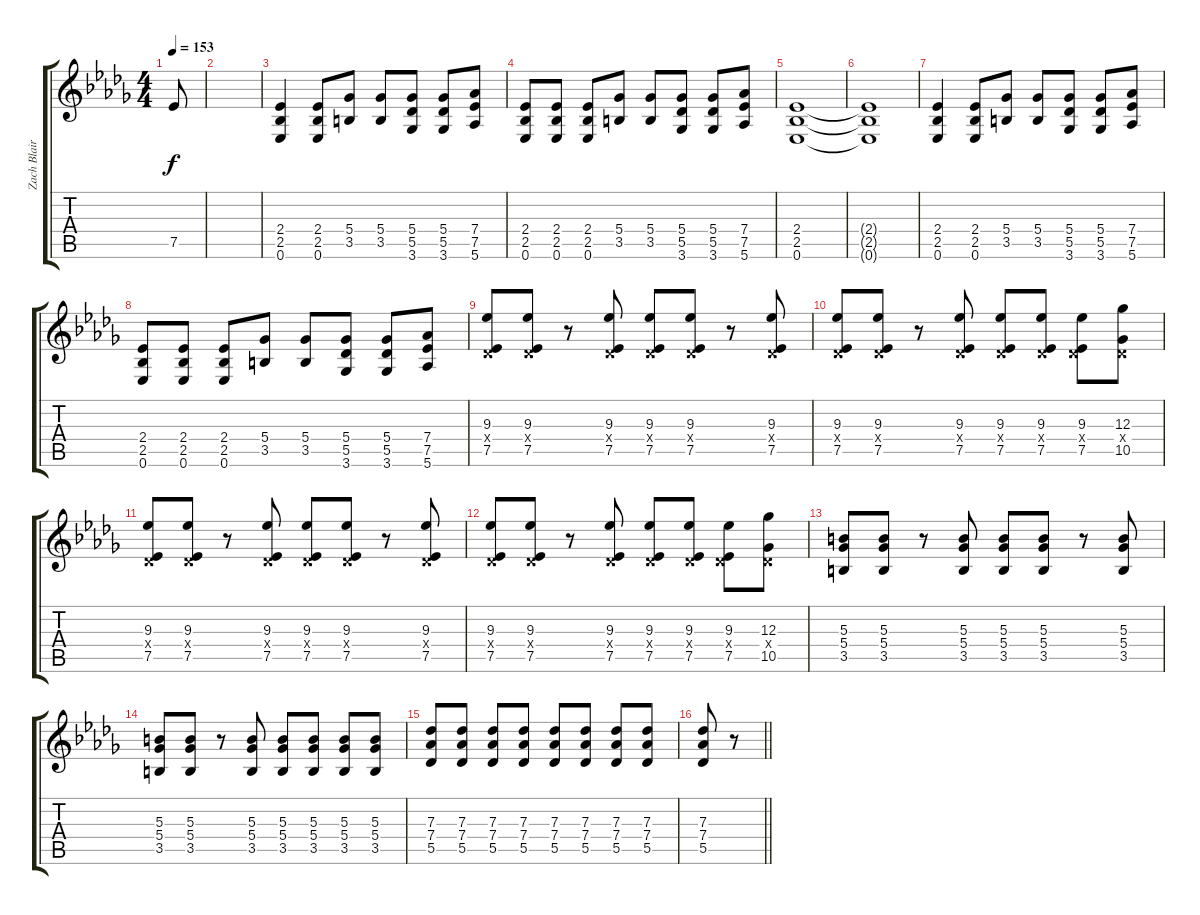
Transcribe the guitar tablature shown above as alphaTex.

\track ("Zach Blair" "Zach Blair") {instrument distortionguitar}
\staff {score tabs}
\tuning (Eb4 Bb3 Gb3 Db3 Ab2 Eb2) {hide}
\ts (4 4)
\tempo 153
\clef g2
\ks db
7.5.8{dy f} |
|
(2.4 2.5 0.6).4 (2.4 2.5 0.6).8 (5.4 3.5).8 (5.4 3.5).8 (5.4 5.5 3.6).8 (5.4 5.5 3.6).8 (7.4 7.5 5.6).8 |
(2.4 2.5 0.6).8 (2.4 2.5 0.6).8 (2.4 2.5 0.6).8 (5.4 3.5).8 (5.4 3.5).8 (5.4 5.5 3.6).8 (5.4 5.5 3.6).8 (7.4 7.5 5.6).8 |
(2.4 2.5 0.6).1 |
(2.4{t} 2.5{t} 0.6{t}).1 |
(2.4 2.5 0.6).4 (2.4 2.5 0.6).8 (5.4 3.5).8 (5.4 3.5).8 (5.4 5.5 3.6).8 (5.4 5.5 3.6).8 (7.4 7.5 5.6).8 |
(2.4 2.5 0.6).8 (2.4 2.5 0.6).8 (2.4 2.5 0.6).8 (5.4 3.5).8 (5.4 3.5).8 (5.4 5.5 3.6).8 (5.4 5.5 3.6).8 (7.4 7.5 5.6).8 |
(9.3 0.4{x} 7.5).8 (9.3 0.4{x} 7.5).8 r.8 (9.3 0.4{x} 7.5).8 (9.3 0.4{x} 7.5).8 (9.3 0.4{x} 7.5).8 r.8 (9.3 0.4{x} 7.5).8 |
(9.3 0.4{x} 7.5).8 (9.3 0.4{x} 7.5).8 r.8 (9.3 0.4{x} 7.5).8 (9.3 0.4{x} 7.5).8 (9.3 0.4{x} 7.5).8 (9.3 0.4{x} 7.5).8 (12.3 0.4{x} 10.5).8 |
(9.3 0.4{x} 7.5).8 (9.3 0.4{x} 7.5).8 r.8 (9.3 0.4{x} 7.5).8 (9.3 0.4{x} 7.5).8 (9.3 0.4{x} 7.5).8 r.8 (9.3 0.4{x} 7.5).8 |
(9.3 0.4{x} 7.5).8 (9.3 0.4{x} 7.5).8 r.8 (9.3 0.4{x} 7.5).8 (9.3 0.4{x} 7.5).8 (9.3 0.4{x} 7.5).8 (9.3 0.4{x} 7.5).8 (12.3 0.4{x} 10.5).8 |
(5.3 5.4 3.5).8 (5.3 5.4 3.5).8 r.8 (5.3 5.4 3.5).8 (5.3 5.4 3.5).8 (5.3 5.4 3.5).8 r.8 (5.3 5.4 3.5).8 |
(5.3 5.4 3.5).8 (5.3 5.4 3.5).8 r.8 (5.3 5.4 3.5).8 (5.3 5.4 3.5).8 (5.3 5.4 3.5).8 (5.3 5.4 3.5).8 (5.3 5.4 3.5).8 |
(7.3 7.4 5.5).8 (7.3 7.4 5.5).8 (7.3 7.4 5.5).8 (7.3 7.4 5.5).8 (7.3 7.4 5.5).8 (7.3 7.4 5.5).8 (7.3 7.4 5.5).8 (7.3 7.4 5.5).8 |
\barLineRight lightlight
(7.3 7.4 5.5).8 r.8
